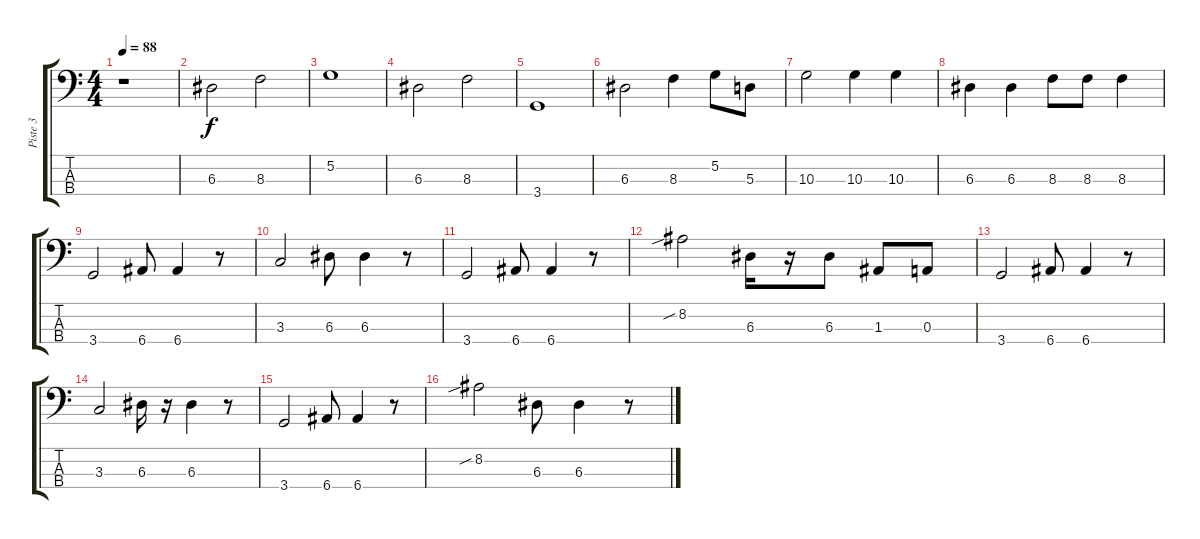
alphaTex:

\track ("Piste 3" "Piste 3") {instrument electricbassfinger}
\staff {score tabs}
\tuning (G2 D2 A1 E1) {hide}
\ts (4 4)
\tempo 88
\clef f4
\ks c
r.1{dy f} |
6.3.2{volume 9} 8.3.2 |
5.2.1 |
6.3.2 8.3.2 |
3.4.1 |
6.3.2 8.3.4 5.2.8 5.3.8 |
10.3.2 10.3.4 10.3.4 |
6.3.4 6.3.4 8.3.8 8.3.8 8.3.4 |
3.4.2 6.4.8 6.4.4 r.8 |
3.3.2 6.3.8 6.3.4 r.8 |
3.4.2 6.4.8 6.4.4 r.8 |
8.2{sib}.2 6.3.16 r.16 6.3.8 1.3.8 0.3.8 |
3.4.2 6.4.8 6.4.4 r.8 |
3.3.2 6.3.16 r.16 6.3.4 r.8 |
3.4.2 6.4.8 6.4.4 r.8 |
8.2{sib}.2 6.3.8 6.3.4 r.8
